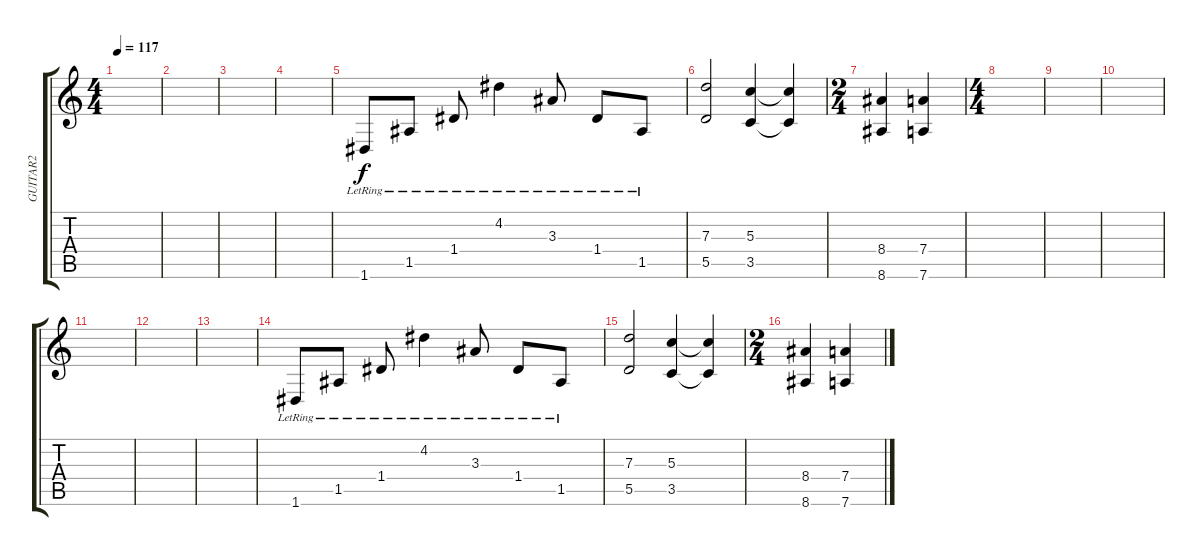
\track ("GUITAR2" "GUITAR2") {instrument overdrivenguitar}
\staff {score tabs}
\tuning (E4 B3 G3 D3 A2 D2) {hide}
\ts (4 4)
\tempo 117
\clef g2
\ks c
|
|
|
|
1.6{lr}.8 1.5{lr}.8 1.4{lr}.8 4.2{lr}.4 3.3{lr}.8 1.4{lr}.8 1.5{lr}.8 |
(7.3 5.5).2 (5.3 3.5).4 (5.3{t} 3.5{t}).4 |
\ts (2 4)
(8.4 8.6).4 (7.4 7.6).4 |
\ts (4 4)
|
|
|
|
|
|
1.6{lr}.8 1.5{lr}.8 1.4{lr}.8 4.2{lr}.4 3.3{lr}.8 1.4{lr}.8 1.5{lr}.8 |
(7.3 5.5).2 (5.3 3.5).4 (5.3{t} 3.5{t}).4 |
\ts (2 4)
(8.4 8.6).4 (7.4 7.6).4
